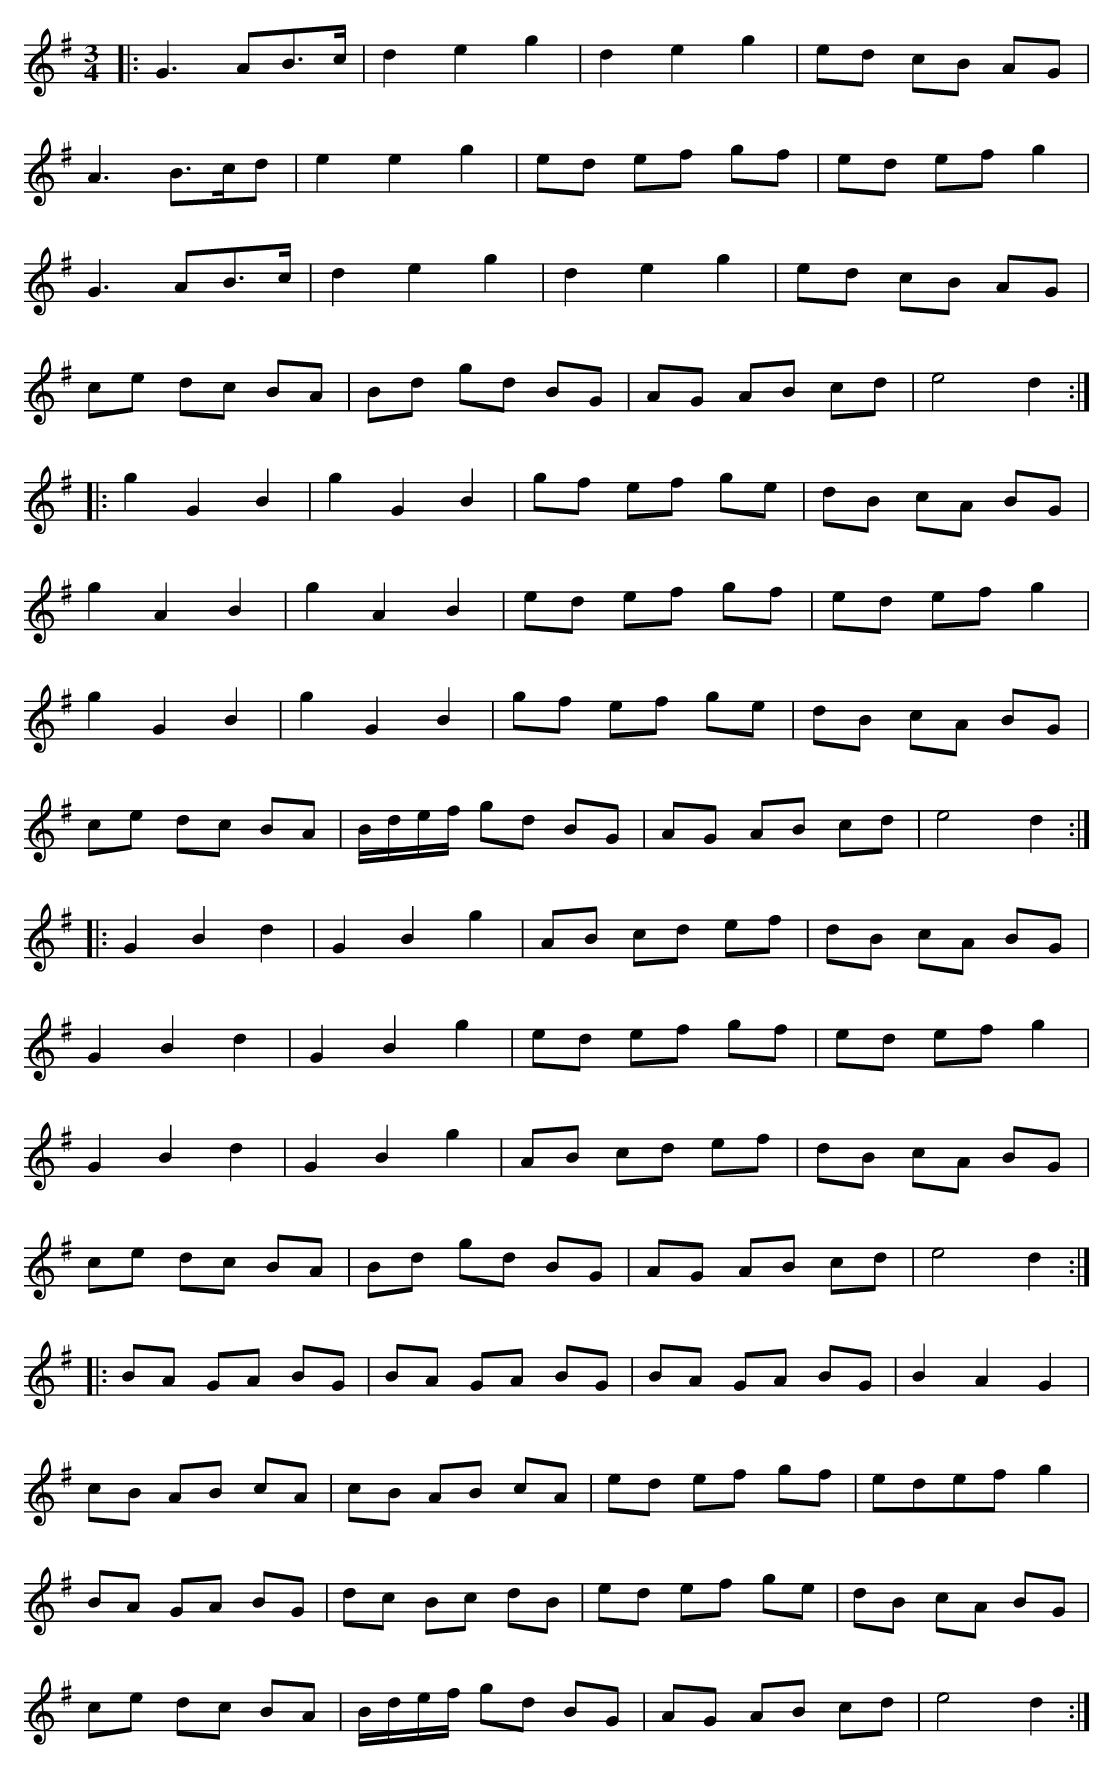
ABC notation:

X:1
M:3/4
K:G
|:G3 AB>c|d2e2g2|d2e2g2|ed cB AG|
A3 B>cd|e2 e2 g2|ed ef gf|ed ef g2|
G3 AB>c|d2e2g2|d2e2g2|ed cB AG|
ce dc BA|Bd gd BG|AG AB cd|e4 d2:|
|:g2 G2 B2|g2 G2 B2|gf ef ge|dB cA BG|
g2 A2 B2|g2 A2 B2|ed ef gf|ed ef g2|
g2 G2 B2|g2 G2 B2|gf ef ge|dB cA BG|
ce dc BA|B/2d/2e/2f/2 gd BG|AG AB cd|e4 d2:|
|:G2 B2 d2|G2 B2 g2|AB cd ef|dB cA BG|
G2 B2 d2|G2 B2 g2|ed ef gf|ed ef g2|
G2 B2 d2|G2 B2 g2|AB cd ef|dB cA BG|
ce dc BA|Bd gd BG|AG AB cd|e4 d2:|
|:BA GA BG|BA GA BG|BA GA BG|B2 A2 G2|
cB AB cA|cB AB cA|ed ef gf|edef g2|
BA GA BG|dc Bc dB|ed ef ge|dB cA BG|
ce dc BA|B/2d/2e/2f/2 gd BG|AG AB cd|e4 d2:|
